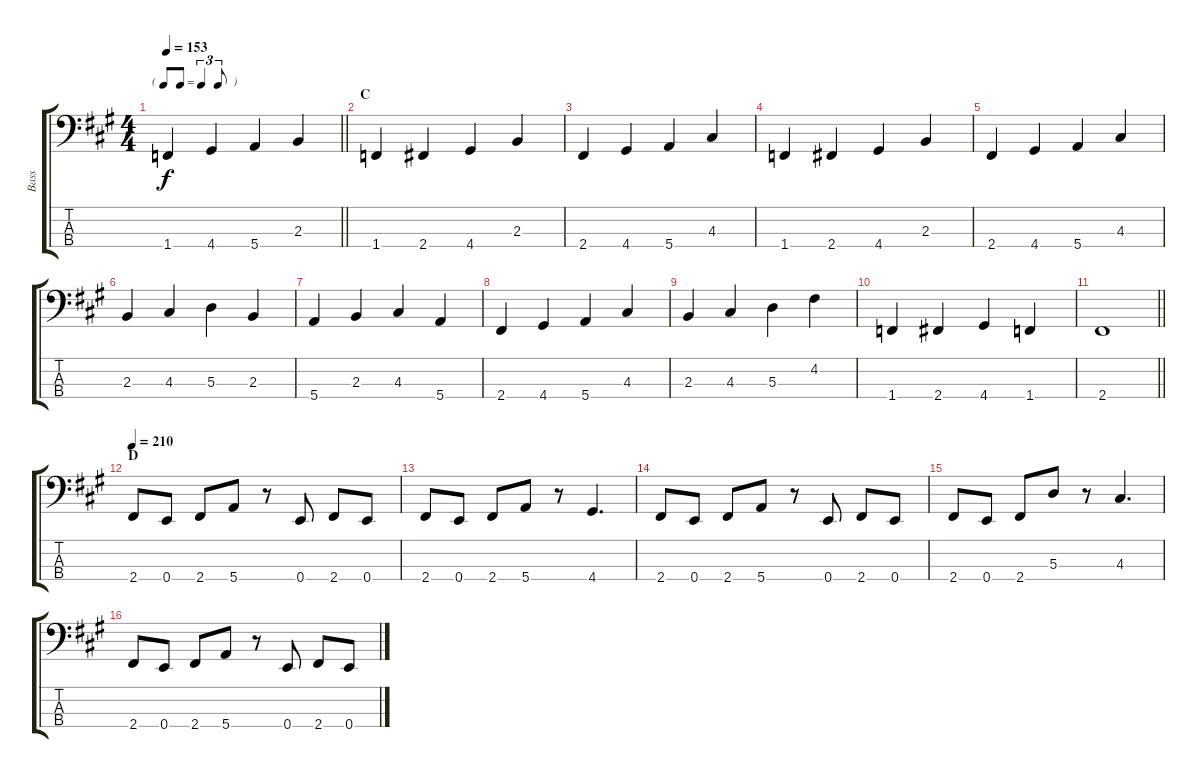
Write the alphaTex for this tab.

\track ("Bass" "Bass") {instrument electricbasspick}
\staff {score tabs}
\tuning (G2 D2 A1 E1) {hide}
\ts (4 4)
\tf triplet8th
\tempo 153
\clef f4
\barLineRight lightlight
\ks a
1.4.4{dy f} 4.4.4 5.4.4 2.3.4 |
\section ("" "C")
1.4.4 2.4.4 4.4.4 2.3.4 |
2.4.4 4.4.4 5.4.4 4.3.4 |
1.4.4 2.4.4 4.4.4 2.3.4 |
2.4.4 4.4.4 5.4.4 4.3.4 |
2.3.4 4.3.4 5.3.4 2.3.4 |
5.4.4 2.3.4 4.3.4 5.4.4 |
2.4.4 4.4.4 5.4.4 4.3.4 |
2.3.4 4.3.4 5.3.4 4.2.4 |
1.4.4 2.4.4 4.4.4 1.4.4 |
\barLineRight lightlight
2.4.1 |
\section ("" "D")
\tempo 210
2.4.8 0.4.8 2.4.8 5.4.8 r.8 0.4.8 2.4.8 0.4.8 |
2.4.8 0.4.8 2.4.8 5.4.8 r.8 4.4.4{d} |
2.4.8 0.4.8 2.4.8 5.4.8 r.8 0.4.8 2.4.8 0.4.8 |
2.4.8 0.4.8 2.4.8 5.3.8 r.8 4.3.4{d} |
2.4.8 0.4.8 2.4.8 5.4.8 r.8 0.4.8 2.4.8 0.4.8
